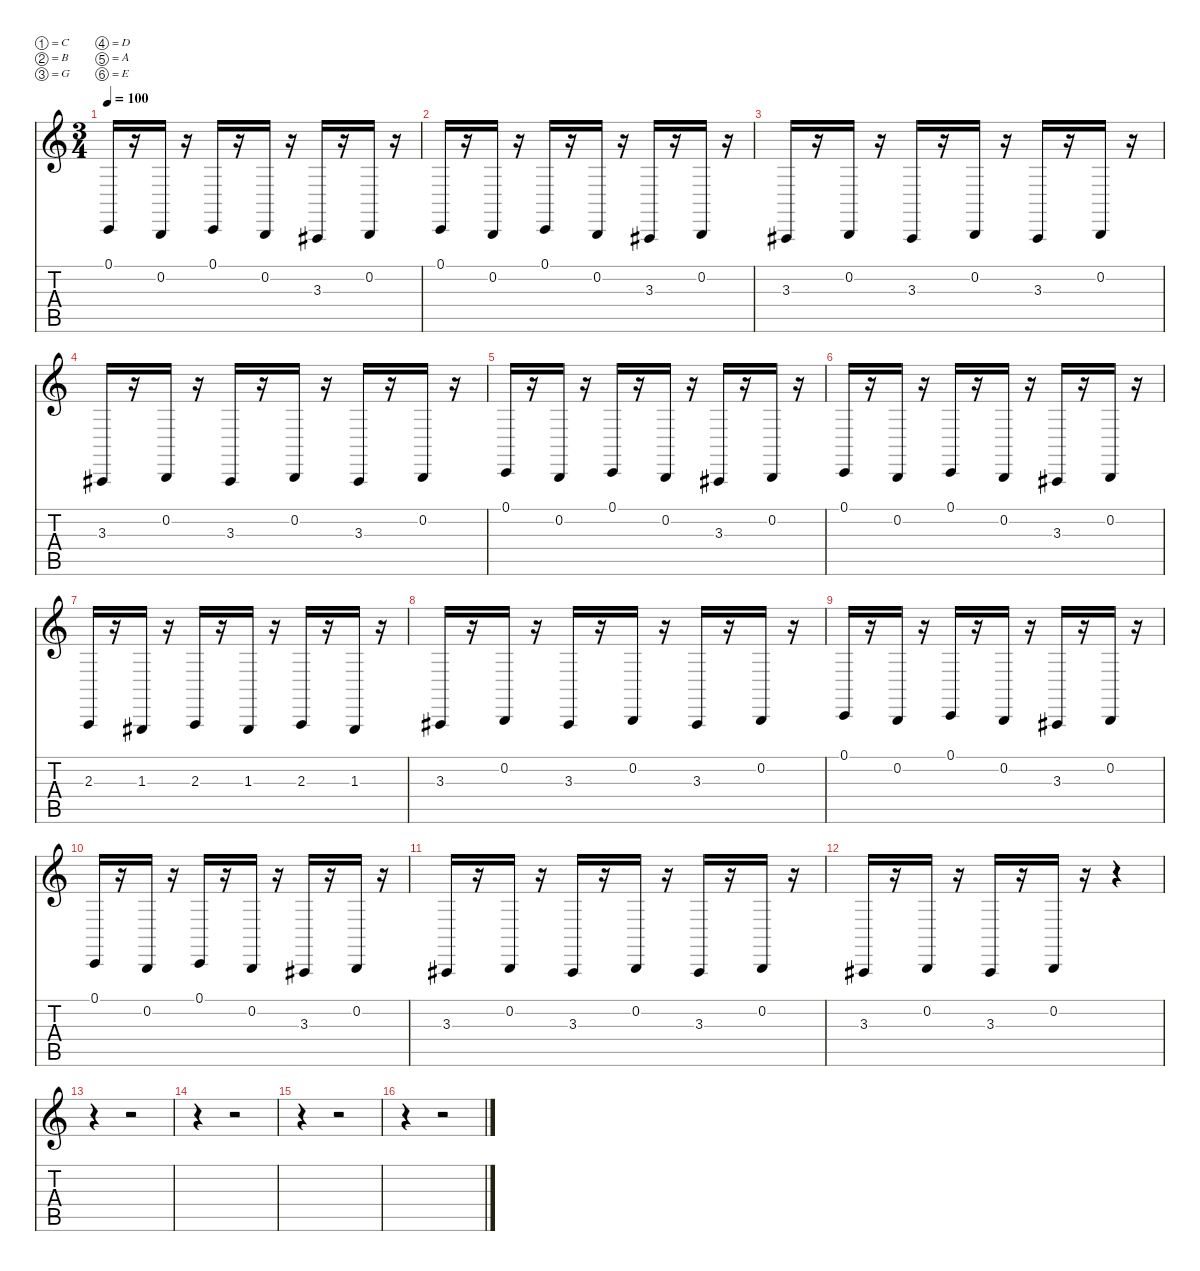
\defaultSystemsLayout 4
\hideDynamics
\bracketExtendMode nobrackets
\singleTrackTrackNamePolicy hidden
\multiTrackTrackNamePolicy hidden
\firstSystemTrackNameMode fullname
\firstSystemTrackNameOrientation horizontal
\otherSystemsTrackNameOrientation horizontal
\track ("Piano - left" "pno.") {instrument brightacousticpiano}
\staff {score tabs}
\tuning (C2 B1 G1 D1 A0 E0)
\ts (3 4)
\tempo 100
\clef g2
\ks c
0.1.16{dy mf beam Up} r.16{beam Up} 0.2.16{beam Up} r.16{beam Up} 0.1.16{beam Up} r.16{beam Up} 0.2.16{beam Up} r.16{beam Up} 3.3{acc #}.16{beam Up} r.16{beam Up} 0.2.16{beam Up} r.16{beam Up} |
0.1.16{beam Up} r.16{beam Up} 0.2.16{beam Up} r.16{beam Up} 0.1.16{beam Up} r.16{beam Up} 0.2.16{beam Up} r.16{beam Up} 3.3{acc #}.16{beam Up} r.16{beam Up} 0.2.16{beam Up} r.16{beam Up} |
3.3{acc #}.16{beam Up} r.16{beam Up} 0.2.16{beam Up} r.16{beam Up} 3.3{acc #}.16{beam Up} r.16{beam Up} 0.2.16{beam Up} r.16{beam Up} 3.3{acc #}.16{beam Up} r.16{beam Up} 0.2.16{beam Up} r.16{beam Up} |
3.3{acc #}.16{beam Up} r.16{beam Up} 0.2.16{beam Up} r.16{beam Up} 3.3{acc #}.16{beam Up} r.16{beam Up} 0.2.16{beam Up} r.16{beam Up} 3.3{acc #}.16{beam Up} r.16{beam Up} 0.2.16{beam Up} r.16{beam Up} |
0.1.16{beam Up} r.16{beam Up} 0.2.16{beam Up} r.16{beam Up} 0.1.16{beam Up} r.16{beam Up} 0.2.16{beam Up} r.16{beam Up} 3.3{acc #}.16{beam Up} r.16{beam Up} 0.2.16{beam Up} r.16{beam Up} |
0.1.16{beam Up} r.16{beam Up} 0.2.16{beam Up} r.16{beam Up} 0.1.16{beam Up} r.16{beam Up} 0.2.16{beam Up} r.16{beam Up} 3.3{acc #}.16{beam Up} r.16{beam Up} 0.2.16{beam Up} r.16{beam Up} |
2.3.16{beam Up} r.16{beam Up} 1.3{acc #}.16{dy f beam Up} r.16{beam Up} 2.3.16{dy mf beam Up} r.16{beam Up} 1.3{acc #}.16{beam Up} r.16{beam Up} 2.3.16{beam Up} r.16{beam Up} 1.3{acc #}.16{beam Up} r.16{beam Up} |
3.3{acc #}.16{beam Up} r.16{beam Up} 0.2.16{beam Up} r.16{beam Up} 3.3{acc #}.16{beam Up} r.16{beam Up} 0.2.16{beam Up} r.16{beam Up} 3.3{acc #}.16{beam Up} r.16{beam Up} 0.2.16{beam Up} r.16{beam Up} |
0.1.16{beam Up} r.16{beam Up} 0.2.16{beam Up} r.16{beam Up} 0.1.16{beam Up} r.16{beam Up} 0.2.16{beam Up} r.16{beam Up} 3.3{acc #}.16{beam Up} r.16{beam Up} 0.2.16{beam Up} r.16{beam Up} |
0.1.16{beam Up} r.16{beam Up} 0.2.16{beam Up} r.16{beam Up} 0.1.16{beam Up} r.16{beam Up} 0.2.16{beam Up} r.16{beam Up} 3.3{acc #}.16{beam Up} r.16{beam Up} 0.2.16{beam Up} r.16{beam Up} |
3.3{acc #}.16{beam Up} r.16{beam Up} 0.2.16{beam Up} r.16{beam Up} 3.3{acc #}.16{beam Up} r.16{beam Up} 0.2.16{beam Up} r.16{beam Up} 3.3{acc #}.16{beam Up} r.16{beam Up} 0.2.16{beam Up} r.16{beam Up} |
3.3{acc #}.16{beam Up} r.16{beam Up} 0.2.16{beam Up} r.16{beam Up} 3.3{acc #}.16{beam Up} r.16{beam Up} 0.2.16{beam Up} r.16{beam Up} r.4{beam Up} |
r.4{beam Down} r.2{beam Down} |
r.4{beam Down} r.2{beam Down} |
r.4{beam Down} r.2{beam Down} |
r.4{beam Down} r.2{beam Down}
